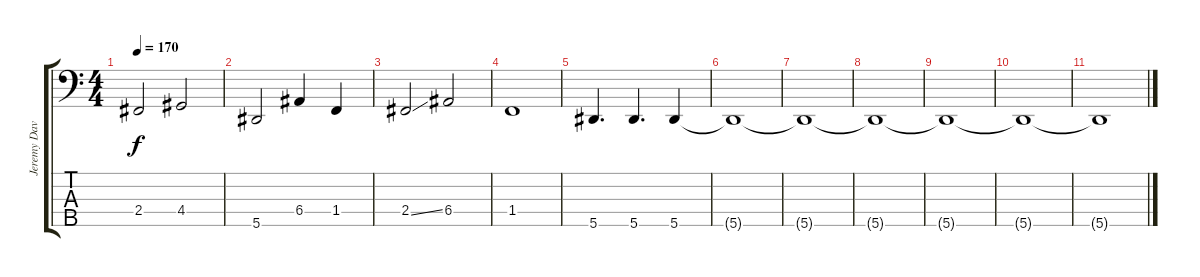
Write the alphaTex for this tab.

\track ("Jeremy Davis (Bass/5 String Wierd Tuning" "Jeremy Dav") {instrument electricbasspick}
\staff {score tabs}
\tuning (G2 D2 A1 E1 Bb0) {hide}
\ts (4 4)
\tempo 170
\clef f4
\ks c
2.4.2{dy f} 4.4.2 |
5.5.2 6.4.4 1.4.4 |
2.4{ss}.2 6.4.2 |
1.4.1 |
5.5.4{d} 5.5.4{d} 5.5.4 |
5.5{t}.1 |
5.5{t}.1 |
5.5{t}.1{volume 0} |
5.5{t}.1 |
5.5{t}.1 |
5.5{t}.1
